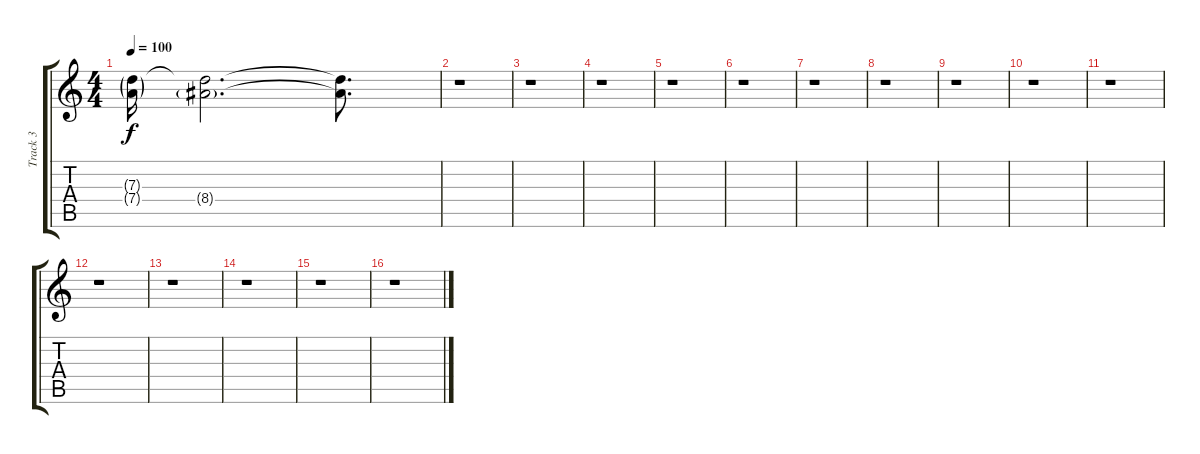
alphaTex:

\track ("Track 3" "Track 3") {instrument overdrivenguitar}
\staff {score tabs}
\tuning (E4 B3 G3 D3 A2 E2) {hide}
\ts (4 4)
\tempo 100
\clef g2
\ks c
(7.3{g} 7.4{g}).16{dy f} (7.3{t} 8.4{g}).2{d} (7.3{t} 8.4{t}).8{d} |
r.1 |
r.1 |
r.1 |
r.1 |
r.1 |
r.1 |
r.1 |
r.1 |
r.1 |
r.1 |
r.1 |
r.1 |
r.1 |
r.1 |
r.1
